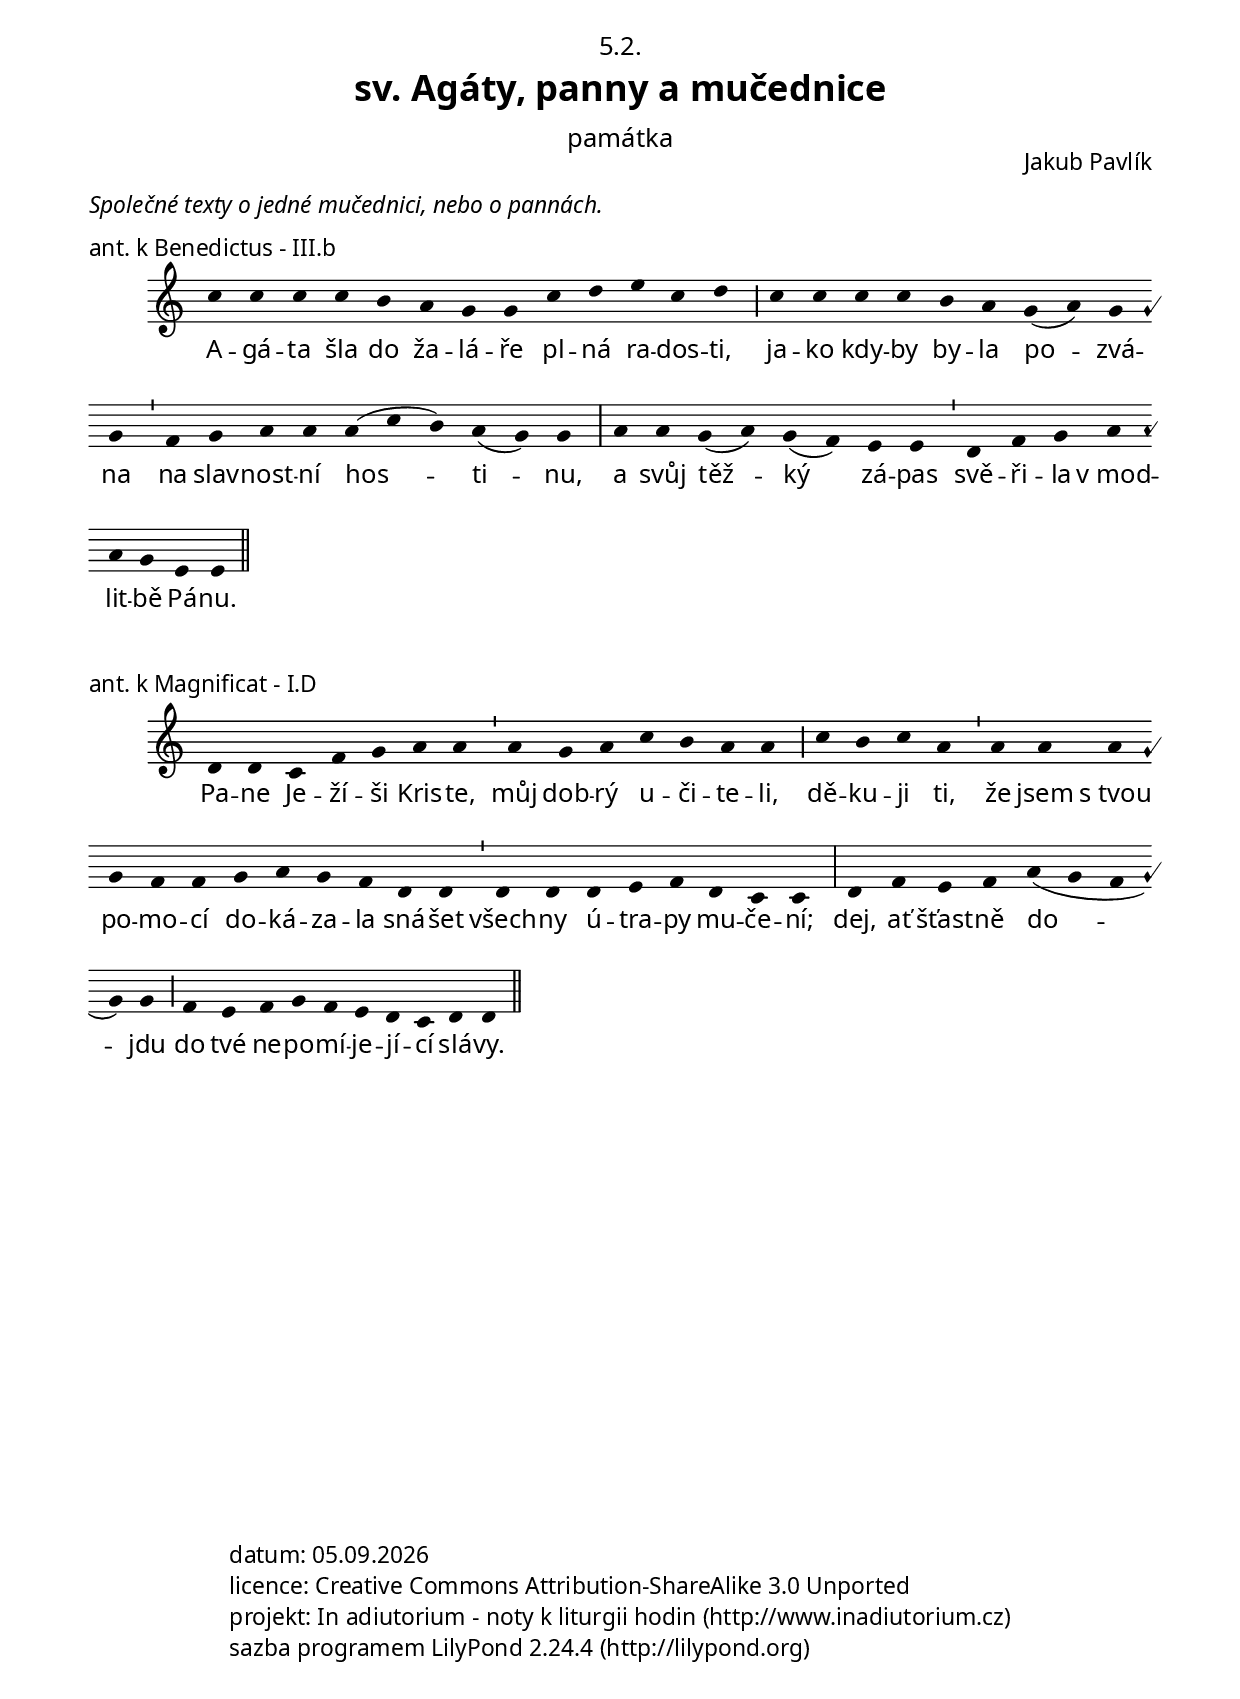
\version "2.19.16"

\include "../spolecne.ly"

\header {
  title = \markup\titleSvatek
            "sv. Agáty, panny a mučednice"
            památka
            5.2.
  composer = "Jakub Pavlík"
}

\markup\communia #'(#:mucednice #:panna)

\score {
  \relative c'' {
    \choralniRezim
    c4 c c c b a g g c d e c d \barMaior
    c c c c b a g( a) g g \barMin
    f g a a a( c b) a( g) g \barMax
    a a g( a) g( f) e e \barMin
    d f g a a g e e \barFinalis
  }
  \addlyrics {
    A -- gá -- ta šla do ža -- lá -- ře pl -- ná ra -- dos -- ti,
    ja -- ko kdy -- by by -- la po -- zvá -- na
    na slav -- nost -- ní hos -- ti -- nu,
    a svůj těž -- ký zá -- pas
    svě -- ři -- la v_mod -- lit -- bě Pá -- nu.
  }
  \header {
    quid = "ant. k Benedictus"
    modus = "III"
    differentia = "b"
    psalmus = ""
    id = "aben"
    piece = \markup {\sestavTitulekBezZalmu}
  }
}

\score {
  \relative c' {
    \choralniRezim
    d4 d c f g a a \barMin
    a g a c b a a \barMaior
    c b c a \barMin
    a a a g f f g a g f d d \barMin
    d d d e f d c c \barMax

    d f e f a( g f g) g \barMaior
    f e f g f e d c d d \barFinalis
  }
  \addlyrics {
    Pa -- ne Je -- ží -- ši Kris -- te,
    můj dob -- rý u -- či -- te -- li,
    dě -- ku -- ji ti,
    že jsem s_tvou po -- mo -- cí do -- ká -- za -- la sná -- šet
    všech -- ny ú -- tra -- py mu -- če -- ní;

    dej, ať šťast -- ně do -- jdu
    do tvé ne -- po -- mí -- je -- jí -- cí slá -- vy.
  }
  \header {
    quid = "ant. k Magnificat"
    modus = "I"
    differentia = "D"
    psalmus = ""
    id = "amag"
    piece = \markup {\sestavTitulekBezZalmu}
  }
}